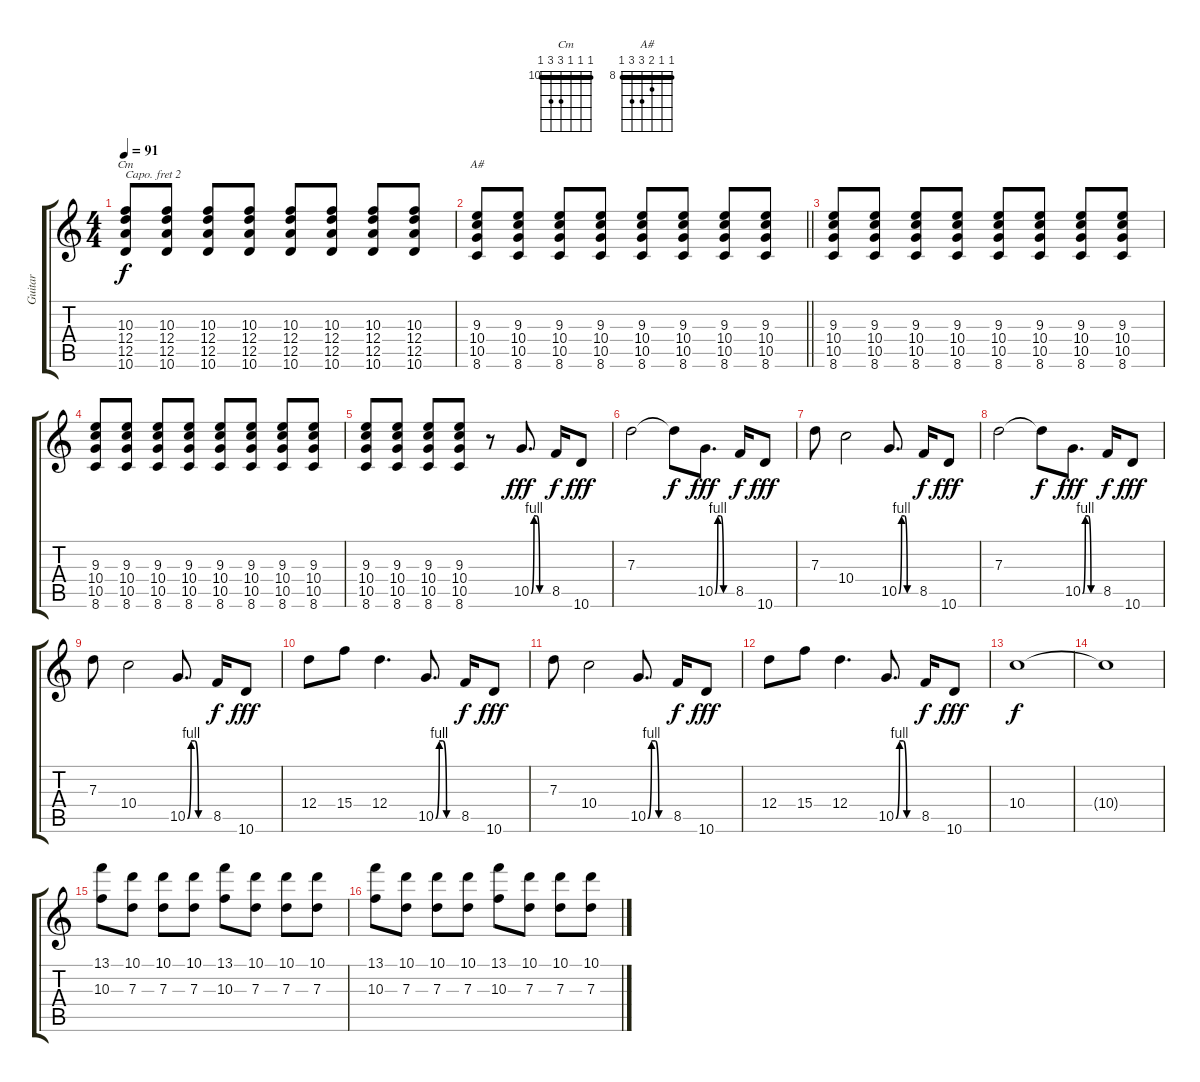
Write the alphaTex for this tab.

\track ("Guitar" "Guitar") {instrument acousticguitarsteel}
\staff {score tabs}
\capo 2
\tuning (D4 A3 F3 C3 G2 D2) {hide}
\chord ("Cm" 10 10 10 12 12 10) {firstfret 10 barre 10}
\chord ("A#" 8 8 9 10 10 8) {firstfret 8 barre 8}
\ts (4 4)
\tempo 91
\clef g2
\ks c
(10.3 12.4 12.5 10.6).8{ch "Cm" dy f} (10.3 12.4 12.5 10.6).8 (10.3 12.4 12.5 10.6).8 (10.3 12.4 12.5 10.6).8 (10.3 12.4 12.5 10.6).8 (10.3 12.4 12.5 10.6).8 (10.3 12.4 12.5 10.6).8 (10.3 12.4 12.5 10.6).8 |
\barLineRight lightlight
(9.3 10.4 10.5 8.6).8{ch "A#"} (9.3 10.4 10.5 8.6).8 (9.3 10.4 10.5 8.6).8 (9.3 10.4 10.5 8.6).8 (9.3 10.4 10.5 8.6).8 (9.3 10.4 10.5 8.6).8 (9.3 10.4 10.5 8.6).8 (9.3 10.4 10.5 8.6).8 |
(9.3 10.4 10.5 8.6).8 (9.3 10.4 10.5 8.6).8 (9.3 10.4 10.5 8.6).8 (9.3 10.4 10.5 8.6).8 (9.3 10.4 10.5 8.6).8 (9.3 10.4 10.5 8.6).8 (9.3 10.4 10.5 8.6).8 (9.3 10.4 10.5 8.6).8 |
(9.3 10.4 10.5 8.6).8 (9.3 10.4 10.5 8.6).8 (9.3 10.4 10.5 8.6).8 (9.3 10.4 10.5 8.6).8 (9.3 10.4 10.5 8.6).8 (9.3 10.4 10.5 8.6).8 (9.3 10.4 10.5 8.6).8 (9.3 10.4 10.5 8.6).8 |
(9.3 10.4 10.5 8.6).8 (9.3 10.4 10.5 8.6).8 (9.3 10.4 10.5 8.6).8 (9.3 10.4 10.5 8.6).8 r.8 10.5{be (custom 0 0 10 4 20 4 30 0 60 0)}.8{d dy fff volume 16 instrument overdrivenguitar} 8.5.16{dy f} 10.6.8{dy fff} |
7.3.2 7.3{t}.8{dy f} 10.5{be (custom 0 0 10 4 20 4 30 0 60 0)}.8{d dy fff} 8.5.16{dy f} 10.6.8{dy fff} |
7.3.8 10.4.2 10.5{be (custom 0 0 10 4 20 4 30 0 60 0)}.8{d} 8.5.16{dy f} 10.6.8{dy fff} |
7.3.2 7.3{t}.8{dy f} 10.5{be (custom 0 0 10 4 20 4 30 0 60 0)}.8{d dy fff} 8.5.16{dy f} 10.6.8{dy fff} |
7.3.8 10.4.2 10.5{be (custom 0 0 10 4 20 4 30 0 60 0)}.8{d} 8.5.16{dy f} 10.6.8{dy fff} |
12.4.8 15.4.8 12.4.4{d} 10.5{be (custom 0 0 10 4 20 4 30 0 60 0)}.8{d} 8.5.16{dy f} 10.6.8{dy fff} |
7.3.8 10.4.2 10.5{be (custom 0 0 10 4 20 4 30 0 60 0)}.8{d} 8.5.16{dy f} 10.6.8{dy fff} |
12.4.8 15.4.8 12.4.4{d} 10.5{be (custom 0 0 10 4 20 4 30 0 60 0)}.8{d} 8.5.16{dy f} 10.6.8{dy fff} |
10.4.1{dy f} |
10.4{t}.1 |
(13.1 10.3).8 (10.1 7.3).8 (10.1 7.3).8 (10.1 7.3).8 (13.1 10.3).8 (10.1 7.3).8 (10.1 7.3).8 (10.1 7.3).8 |
(13.1 10.3).8 (10.1 7.3).8 (10.1 7.3).8 (10.1 7.3).8 (13.1 10.3).8 (10.1 7.3).8 (10.1 7.3).8 (10.1 7.3).8
